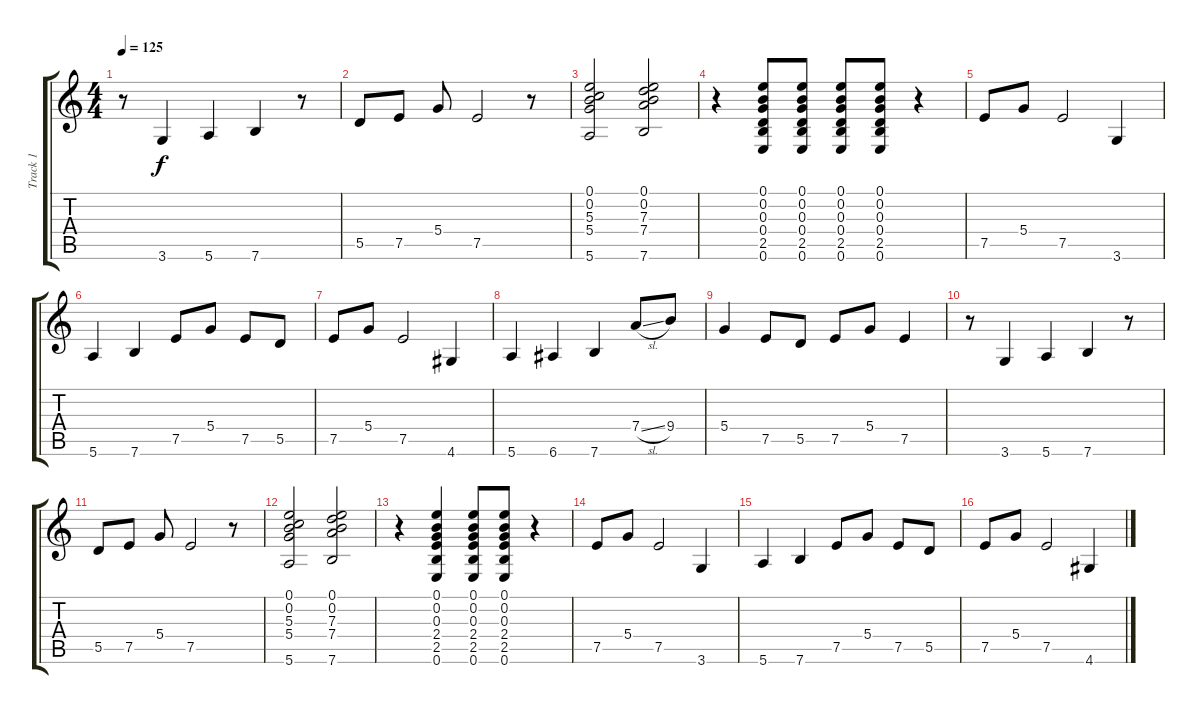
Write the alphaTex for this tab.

\track ("Track 1" "Track 1") {instrument acousticguitarsteel}
\staff {score tabs}
\tuning (E4 B3 G3 D3 A2 E2) {hide}
\ts (4 4)
\tempo 125
\clef g2
\ks c
r.8{dy f} 3.6.4 5.6.4 7.6.4 r.8 |
5.5.8 7.5.8 5.4.8 7.5.2 r.8 |
(0.1 0.2 5.3 5.4 5.6).2 (0.1 0.2 7.3 7.4 7.6).2 |
r.4 (0.1 0.2 0.3 0.4 2.5 0.6).8 (0.1 0.2 0.3 0.4 2.5 0.6).8 (0.1 0.2 0.3 0.4 2.5 0.6).8 (0.1 0.2 0.3 0.4 2.5 0.6).8 r.4 |
7.5.8 5.4.8 7.5.2 3.6.4 |
5.6.4 7.6.4 7.5.8 5.4.8 7.5.8 5.5.8 |
7.5.8 5.4.8 7.5.2 4.6.4 |
5.6.4 6.6.4 7.6.4 7.4{sl}.8 9.4.8 |
5.4.4 7.5.8 5.5.8 7.5.8 5.4.8 7.5.4 |
r.8 3.6.4 5.6.4 7.6.4 r.8 |
5.5.8 7.5.8 5.4.8 7.5.2 r.8 |
(0.1 0.2 5.3 5.4 5.6).2 (0.1 0.2 7.3 7.4 7.6).2 |
r.4 (0.1 0.2 0.3 2.4 2.5 0.6).4 (0.1 0.2 0.3 2.4 2.5 0.6).8 (0.1 0.2 0.3 2.4 2.5 0.6).8 r.4 |
7.5.8 5.4.8 7.5.2 3.6.4 |
5.6.4 7.6.4 7.5.8 5.4.8 7.5.8 5.5.8 |
7.5.8 5.4.8 7.5.2 4.6.4
